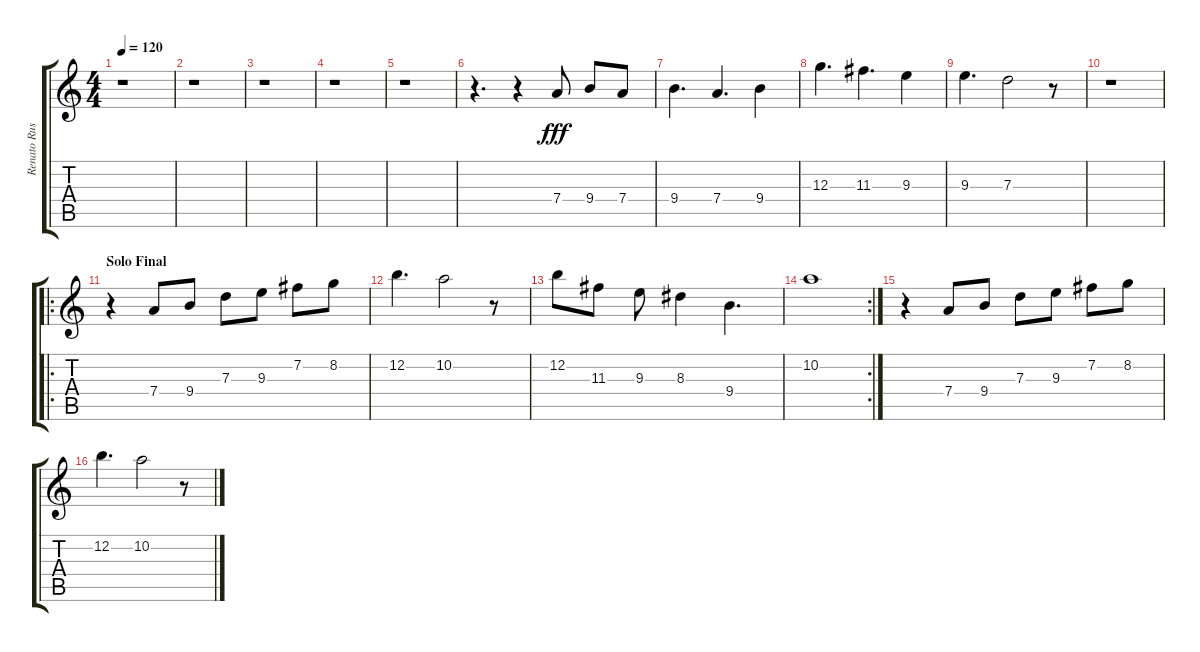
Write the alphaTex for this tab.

\track ("Renato Russo (Teclado Solo)" "Renato Rus") {instrument acousticguitarsteel}
\staff {score tabs}
\tuning (E4 B3 G3 D3 A2 E2) {hide}
\ts (4 4)
\tempo 120
\clef g2
\ks c
r.1{dy ff} |
r.1 |
r.1 |
r.1 |
r.1 |
r.4{d} r.4 7.4.8{dy fff} 9.4.8 7.4.8 |
9.4.4{d} 7.4.4{d} 9.4.4 |
12.3.4{d} 11.3.4{d} 9.3.4 |
9.3.4{d} 7.3.2 r.8 |
r.1 |
\ro
\section ("" "Solo Final")
r.4 7.4.8 9.4.8 7.3.8 9.3.8 7.2.8 8.2.8 |
12.2.4{d} 10.2.2 r.8 |
12.2.8 11.3.8 9.3.8 8.3.4 9.4.4{d} |
\rc 2
10.2.1 |
r.4 7.4.8 9.4.8 7.3.8 9.3.8 7.2.8 8.2.8 |
12.2.4{d} 10.2.2 r.8
